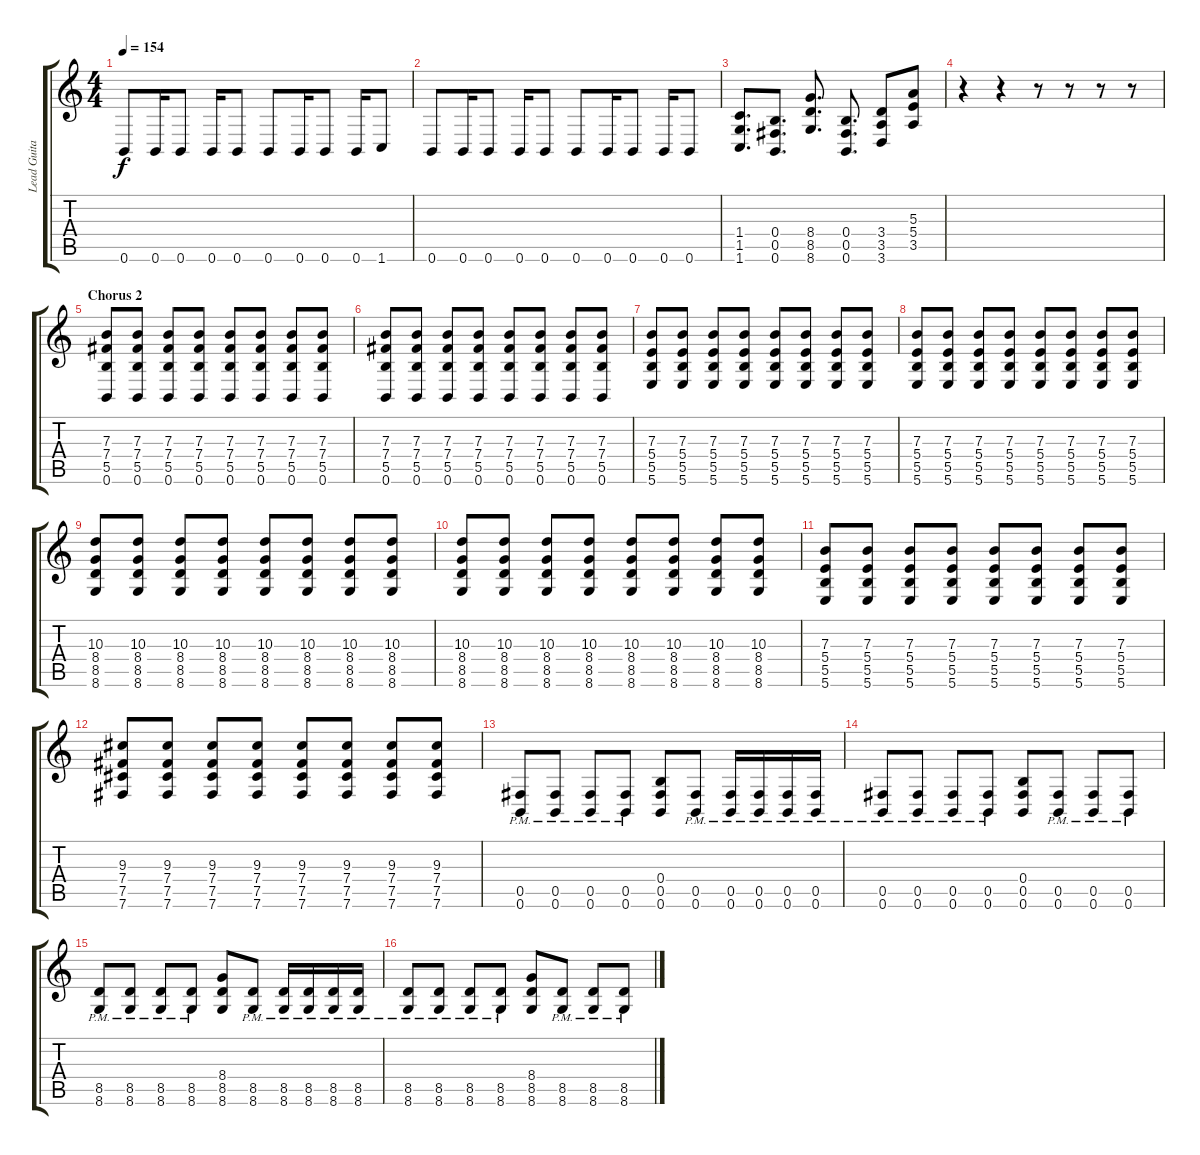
\track ("Lead Guitar - Padge" "Lead Guita") {instrument overdrivenguitar}
\staff {score tabs}
\tuning (Db4 Ab3 E3 B2 Gb2 B1) {hide}
\ts (4 4)
\tempo 154
\clef g2
\ks c
0.6.8{dy f} 0.6.16 0.6.8 0.6.16 0.6.8 0.6.8 0.6.16 0.6.8 0.6.16 1.6.8 |
0.6.8 0.6.16 0.6.8 0.6.16 0.6.8 0.6.8 0.6.16 0.6.8 0.6.16 0.6.8 |
(1.4 1.5 1.6).8{d} (0.4 0.5 0.6).8{d} (8.4 8.5 8.6).8{d} (0.4 0.5 0.6).8{d} (3.4 3.5 3.6).8 (5.3 5.4 3.5).8 |
r.4 r.4 r.8 r.8 r.8 r.8 |
\section ("" "Chorus 2")
(7.3 7.4 5.5 0.6).8 (7.3 7.4 5.5 0.6).8 (7.3 7.4 5.5 0.6).8 (7.3 7.4 5.5 0.6).8 (7.3 7.4 5.5 0.6).8 (7.3 7.4 5.5 0.6).8 (7.3 7.4 5.5 0.6).8 (7.3 7.4 5.5 0.6).8 |
(7.3 7.4 5.5 0.6).8 (7.3 7.4 5.5 0.6).8 (7.3 7.4 5.5 0.6).8 (7.3 7.4 5.5 0.6).8 (7.3 7.4 5.5 0.6).8 (7.3 7.4 5.5 0.6).8 (7.3 7.4 5.5 0.6).8 (7.3 7.4 5.5 0.6).8 |
(7.3 5.4 5.5 5.6).8 (7.3 5.4 5.5 5.6).8 (7.3 5.4 5.5 5.6).8 (7.3 5.4 5.5 5.6).8 (7.3 5.4 5.5 5.6).8 (7.3 5.4 5.5 5.6).8 (7.3 5.4 5.5 5.6).8 (7.3 5.4 5.5 5.6).8 |
(7.3 5.4 5.5 5.6).8 (7.3 5.4 5.5 5.6).8 (7.3 5.4 5.5 5.6).8 (7.3 5.4 5.5 5.6).8 (7.3 5.4 5.5 5.6).8 (7.3 5.4 5.5 5.6).8 (7.3 5.4 5.5 5.6).8 (7.3 5.4 5.5 5.6).8 |
(10.3 8.4 8.5 8.6).8 (10.3 8.4 8.5 8.6).8 (10.3 8.4 8.5 8.6).8 (10.3 8.4 8.5 8.6).8 (10.3 8.4 8.5 8.6).8 (10.3 8.4 8.5 8.6).8 (10.3 8.4 8.5 8.6).8 (10.3 8.4 8.5 8.6).8 |
(10.3 8.4 8.5 8.6).8 (10.3 8.4 8.5 8.6).8 (10.3 8.4 8.5 8.6).8 (10.3 8.4 8.5 8.6).8 (10.3 8.4 8.5 8.6).8 (10.3 8.4 8.5 8.6).8 (10.3 8.4 8.5 8.6).8 (10.3 8.4 8.5 8.6).8 |
(7.3 5.4 5.5 5.6).8 (7.3 5.4 5.5 5.6).8 (7.3 5.4 5.5 5.6).8 (7.3 5.4 5.5 5.6).8 (7.3 5.4 5.5 5.6).8 (7.3 5.4 5.5 5.6).8 (7.3 5.4 5.5 5.6).8 (7.3 5.4 5.5 5.6).8 |
(9.3 7.4 7.5 7.6).8 (9.3 7.4 7.5 7.6).8 (9.3 7.4 7.5 7.6).8 (9.3 7.4 7.5 7.6).8 (9.3 7.4 7.5 7.6).8 (9.3 7.4 7.5 7.6).8 (9.3 7.4 7.5 7.6).8 (9.3 7.4 7.5 7.6).8 |
(0.5{pm} 0.6{pm}).8 (0.5{pm} 0.6{pm}).8 (0.5{pm} 0.6{pm}).8 (0.5{pm} 0.6{pm}).8 (0.4 0.5 0.6).8 (0.5{pm} 0.6{pm}).8 (0.5{pm} 0.6{pm}).16 (0.5{pm} 0.6{pm}).16 (0.5{pm} 0.6{pm}).16 (0.5{pm} 0.6).16 |
(0.5{pm} 0.6{pm}).8 (0.5{pm} 0.6{pm}).8 (0.5{pm} 0.6{pm}).8 (0.5{pm} 0.6{pm}).8 (0.4 0.5 0.6).8 (0.5{pm} 0.6{pm}).8 (0.5{pm} 0.6{pm}).8 (0.5{pm} 0.6{pm}).8 |
(8.5{pm} 8.6{pm}).8 (8.5{pm} 8.6{pm}).8 (8.5{pm} 8.6{pm}).8 (8.5{pm} 8.6{pm}).8 (8.4 8.5 8.6).8 (8.5{pm} 8.6{pm}).8 (8.5{pm} 8.6{pm}).16 (8.5{pm} 8.6{pm}).16 (8.5{pm} 8.6{pm}).16 (8.5{pm} 8.6{pm}).16 |
(8.5{pm} 8.6{pm}).8 (8.5{pm} 8.6{pm}).8 (8.5{pm} 8.6{pm}).8 (8.5{pm} 8.6{pm}).8 (8.4 8.5 8.6).8 (8.5{pm} 8.6{pm}).8 (8.5{pm} 8.6{pm}).8 (8.5{pm} 8.6{pm}).8
